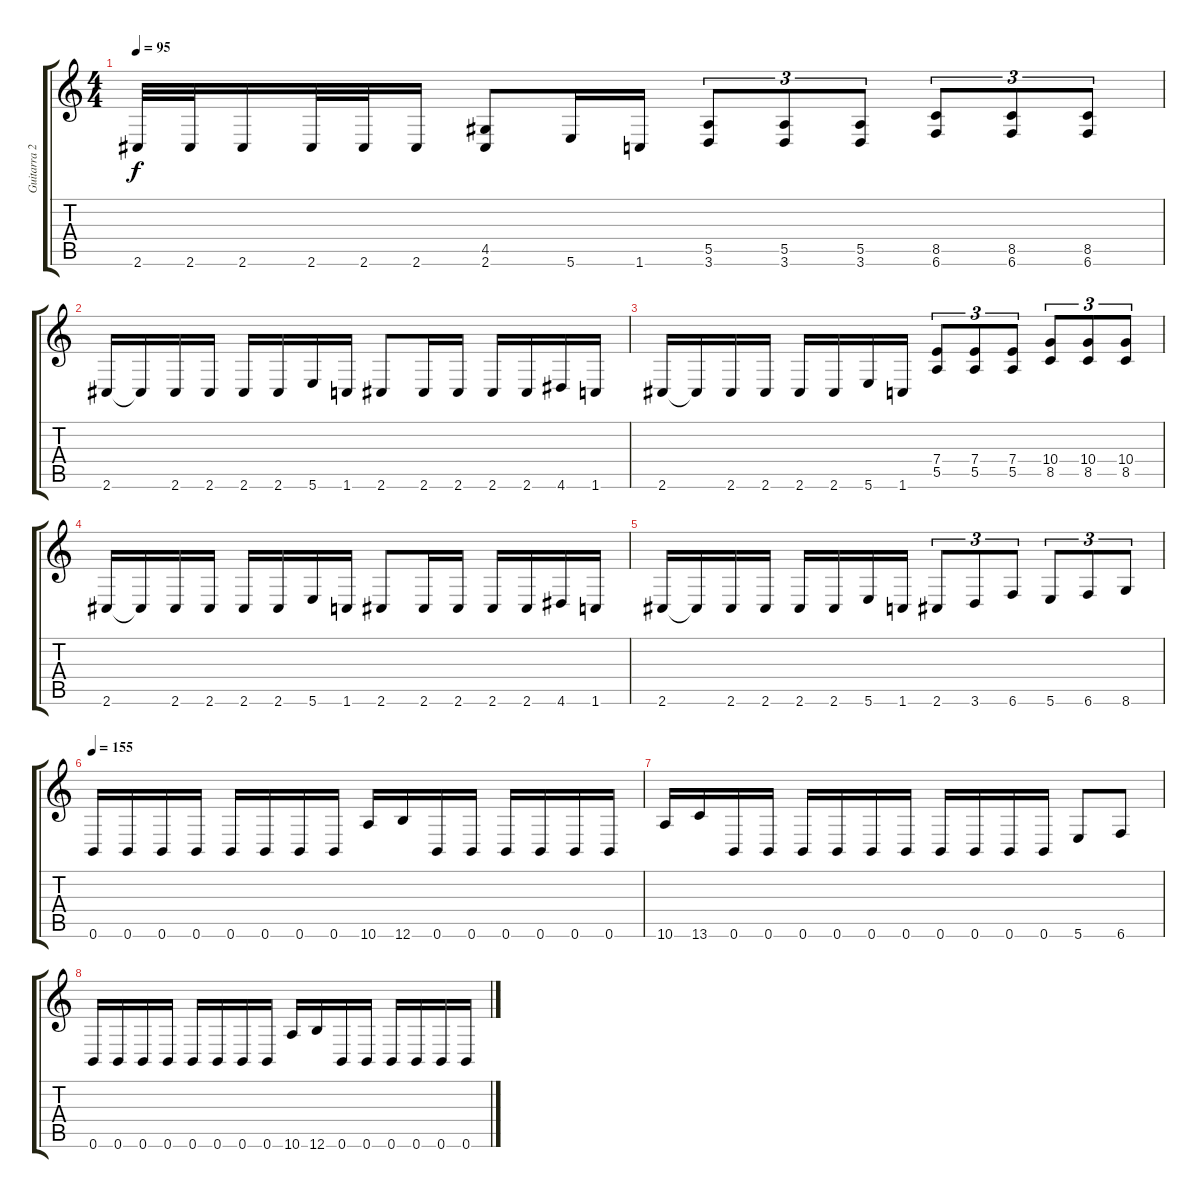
\track ("Guitarra 2" "Guitarra 2") {instrument distortionguitar}
\staff {score tabs}
\tuning (B3 Gb3 D3 A2 E2 B1) {hide}
\ts (4 4)
\tempo 95
\clef g2
\ks c
2.6.32{dy f} 2.6.32 2.6.16 2.6.32 2.6.32 2.6.16 (4.5 2.6).8 5.6.16 1.6.16 (5.5 3.6).8{tu (3 2)} (5.5 3.6).8{tu (3 2)} (5.5 3.6).8{tu (3 2)} (8.5 6.6).8{tu (3 2)} (8.5 6.6).8{tu (3 2)} (8.5 6.6).8{tu (3 2)} |
2.6.16 2.6{t}.16 2.6.16 2.6.16 2.6.16 2.6.16 5.6.16 1.6.16 2.6.8 2.6.16 2.6.16 2.6.16 2.6.16 4.6.16 1.6.16 |
2.6.16 2.6{t}.16 2.6.16 2.6.16 2.6.16 2.6.16 5.6.16 1.6.16 (7.4 5.5).8{tu (3 2)} (7.4 5.5).8{tu (3 2)} (7.4 5.5).8{tu (3 2)} (10.4 8.5).8{tu (3 2)} (10.4 8.5).8{tu (3 2)} (10.4 8.5).8{tu (3 2)} |
2.6.16 2.6{t}.16 2.6.16 2.6.16 2.6.16 2.6.16 5.6.16 1.6.16 2.6.8 2.6.16 2.6.16 2.6.16 2.6.16 4.6.16 1.6.16 |
2.6.16 2.6{t}.16 2.6.16 2.6.16 2.6.16 2.6.16 5.6.16 1.6.16 2.6.8{tu (3 2)} 3.6.8{tu (3 2)} 6.6.8{tu (3 2)} 5.6.8{tu (3 2)} 6.6.8{tu (3 2)} 8.6.8{tu (3 2)} |
\tempo 155
0.6.16 0.6.16 0.6.16 0.6.16 0.6.16 0.6.16 0.6.16 0.6.16 10.6.16 12.6.16 0.6.16 0.6.16 0.6.16 0.6.16 0.6.16 0.6.16 |
10.6.16 13.6.16 0.6.16 0.6.16 0.6.16 0.6.16 0.6.16 0.6.16 0.6.16 0.6.16 0.6.16 0.6.16 5.6.8 6.6.8 |
0.6.16 0.6.16 0.6.16 0.6.16 0.6.16 0.6.16 0.6.16 0.6.16 10.6.16 12.6.16 0.6.16 0.6.16 0.6.16 0.6.16 0.6.16 0.6.16
